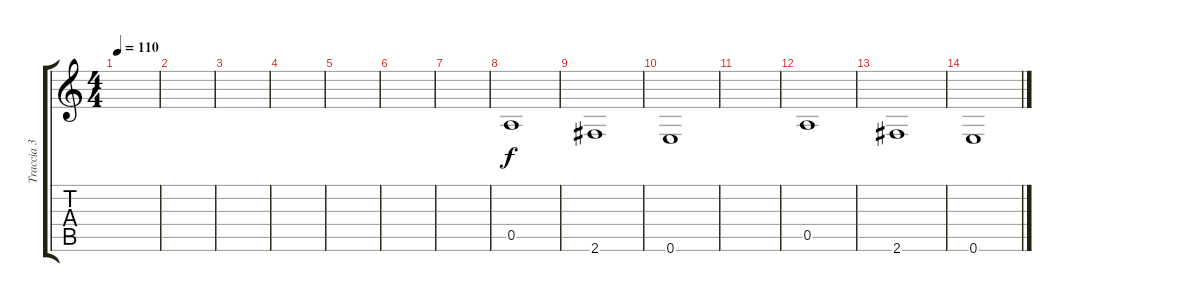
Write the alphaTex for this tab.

\track ("Traccia 3" "Traccia 3") {instrument contrabass}
\staff {score tabs}
\tuning (E4 B3 G3 D3 A2 E2) {hide}
\ts (4 4)
\tempo 110
\clef g2
\ks c
|
|
|
|
|
|
|
0.5.1{volume 5 instrument contrabass} |
2.6.1 |
0.6.1 |
|
0.5.1{volume 5 instrument contrabass} |
2.6.1 |
0.6.1
